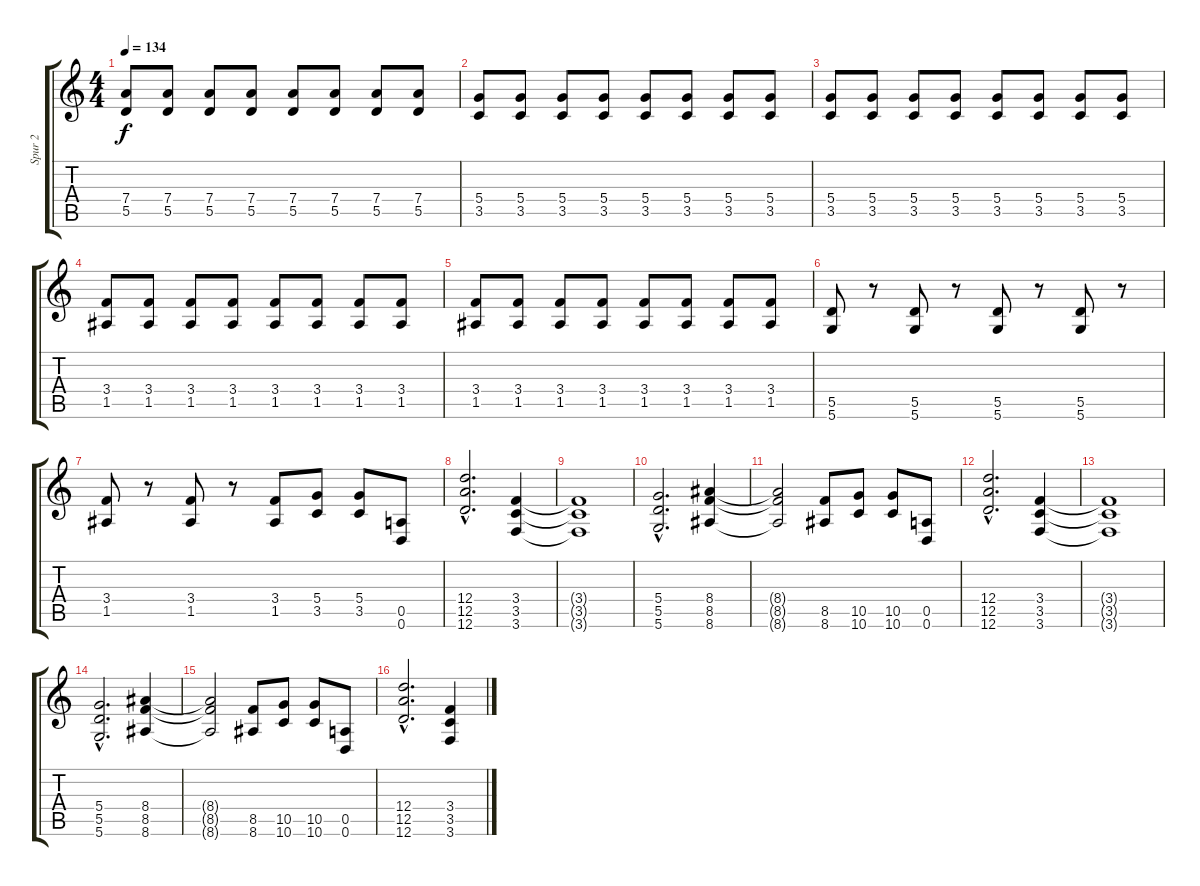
\track ("Spur 2" "Spur 2") {instrument electricguitarmuted}
\staff {score tabs}
\tuning (E4 B3 G3 D3 A2 D2) {hide}
\ts (4 4)
\tempo 134
\clef g2
\ks c
(7.4 5.5).8{dy f} (7.4 5.5).8 (7.4 5.5).8 (7.4 5.5).8 (7.4 5.5).8 (7.4 5.5).8 (7.4 5.5).8 (7.4 5.5).8 |
(5.4 3.5).8 (5.4 3.5).8 (5.4 3.5).8 (5.4 3.5).8 (5.4 3.5).8 (5.4 3.5).8 (5.4 3.5).8 (5.4 3.5).8 |
(5.4 3.5).8 (5.4 3.5).8 (5.4 3.5).8 (5.4 3.5).8 (5.4 3.5).8 (5.4 3.5).8 (5.4 3.5).8 (5.4 3.5).8 |
(3.4 1.5).8 (3.4 1.5).8 (3.4 1.5).8 (3.4 1.5).8 (3.4 1.5).8 (3.4 1.5).8 (3.4 1.5).8 (3.4 1.5).8 |
(3.4 1.5).8 (3.4 1.5).8 (3.4 1.5).8 (3.4 1.5).8 (3.4 1.5).8 (3.4 1.5).8 (3.4 1.5).8 (3.4 1.5).8 |
(5.5 5.6).8{instrument distortionguitar} r.8 (5.5 5.6).8 r.8 (5.5 5.6).8 r.8 (5.5 5.6).8 r.8 |
(3.4 1.5).8 r.8 (3.4 1.5).8 r.8 (3.4 1.5).8 (5.4 3.5).8 (5.4 3.5).8 (0.5 0.6).8 |
(12.4{hac} 12.5{hac} 12.6{hac}).2{d} (3.4 3.5 3.6).4 |
(3.4{t} 3.5{t} 3.6{t}).1 |
(5.4{hac} 5.5{hac} 5.6{hac}).2{d} (8.4 8.5 8.6).4 |
(8.4{t} 8.5{t} 8.6{t}).2 (8.5 8.6).8 (10.5 10.6).8 (10.5 10.6).8 (0.5 0.6).8 |
(12.4{hac} 12.5{hac} 12.6{hac}).2{d} (3.4 3.5 3.6).4 |
(3.4{t} 3.5{t} 3.6{t}).1 |
(5.4{hac} 5.5{hac} 5.6{hac}).2{d} (8.4 8.5 8.6).4 |
(8.4{t} 8.5{t} 8.6{t}).2 (8.5 8.6).8 (10.5 10.6).8 (10.5 10.6).8 (0.5 0.6).8 |
(12.4{hac} 12.5{hac} 12.6{hac}).2{d} (3.4 3.5 3.6).4
